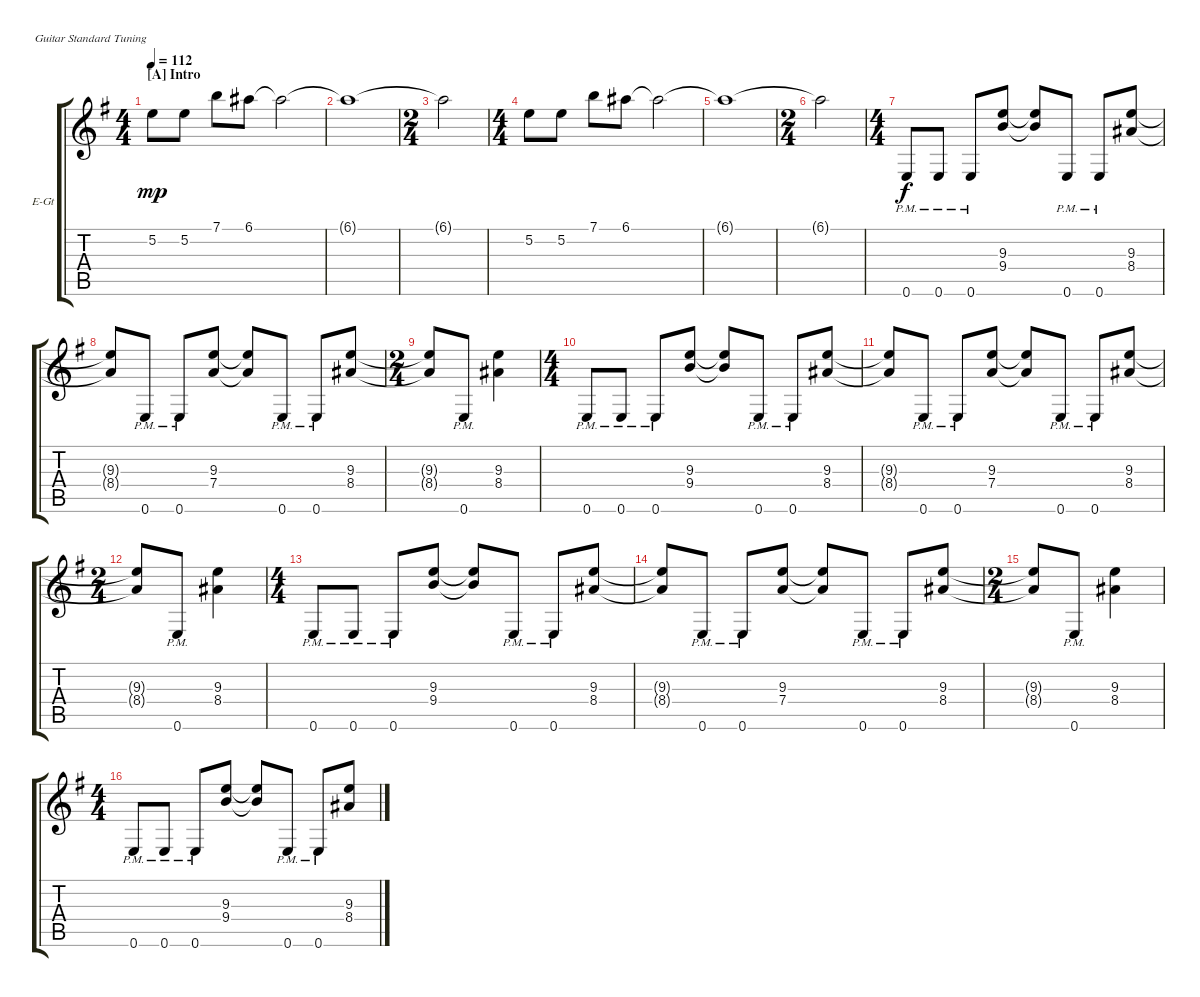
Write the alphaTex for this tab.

\defaultSystemsLayout 4
\bracketExtendMode groupsimilarinstruments
\firstSystemTrackNameOrientation horizontal
\otherSystemsTrackNameOrientation horizontal
\track ("Guitar 2" "E-Gt") {instrument distortionguitar}
\staff {score tabs}
\tuning (E4 B3 G3 D3 A2 E2)
\ts (4 4)
\section ("A" "Intro")
\tempo 112
\clef g2
\scale
1.08575
\ks g
5.2.8{dy mp instrument distortionguitar} 5.2.8 7.1.8 6.1.8 6.1{t}.2 |
\scale
0.91425 6.1{t}.1 |
\ts (2 4)
\scale
1.08575 6.1{t}.2 |
\ts (4 4)
\scale
0.91425 5.2.8 5.2.8 7.1.8 6.1.8 6.1{t}.2 |
\scale
1.05549 6.1{t}.1 |
\ts (2 4)
\scale
0.944515 6.1{t}.2 |
\ts (4 4)
\scale
1.08575 0.6{pm}.8{dy f} 0.6{pm}.8 0.6{pm}.8 (9.4 9.3).8 (9.4{t} 9.3{t}).8 0.6{pm}.8 0.6{pm}.8 (8.4 9.3).8 |
\scale
0.91425 (8.4{t} 9.3{t}).8 0.6{pm}.8 0.6{pm}.8 (7.4 9.3).8 (7.4{t} 9.3{t}).8 0.6{pm}.8 0.6{pm}.8 (8.4 9.3).8 |
\ts (2 4)
\scale
1.08575 (8.4{t} 9.3{t}).8 0.6{pm}.8 (8.4 9.3).4 |
\ts (4 4)
\scale
0.91425 0.6{pm}.8 0.6{pm}.8 0.6{pm}.8 (9.4 9.3).8 (9.4{t} 9.3{t}).8 0.6{pm}.8 0.6{pm}.8 (8.4 9.3).8 |
\scale
1.05549 (8.4{t} 9.3{t}).8 0.6{pm}.8 0.6{pm}.8 (7.4 9.3).8 (7.4{t} 9.3{t}).8 0.6{pm}.8 0.6{pm}.8 (8.4 9.3).8 |
\ts (2 4)
\scale
0.944515 (8.4{t} 9.3{t}).8 0.6{pm}.8 (8.4 9.3).4 |
\ts (4 4)
\scale
1.08575 0.6{pm}.8 0.6{pm}.8 0.6{pm}.8 (9.4 9.3).8 (9.4{t} 9.3{t}).8 0.6{pm}.8 0.6{pm}.8 (8.4 9.3).8 |
\scale
0.91425 (8.4{t} 9.3{t}).8 0.6{pm}.8 0.6{pm}.8 (7.4 9.3).8 (7.4{t} 9.3{t}).8 0.6{pm}.8 0.6{pm}.8 (8.4 9.3).8 |
\ts (2 4)
\scale
1.08575 (8.4{t} 9.3{t}).8 0.6{pm}.8 (8.4 9.3).4 |
\ts (4 4)
\scale
0.91425 0.6{pm}.8 0.6{pm}.8 0.6{pm}.8 (9.4 9.3).8 (9.4{t} 9.3{t}).8 0.6{pm}.8 0.6{pm}.8 (8.4 9.3).8
